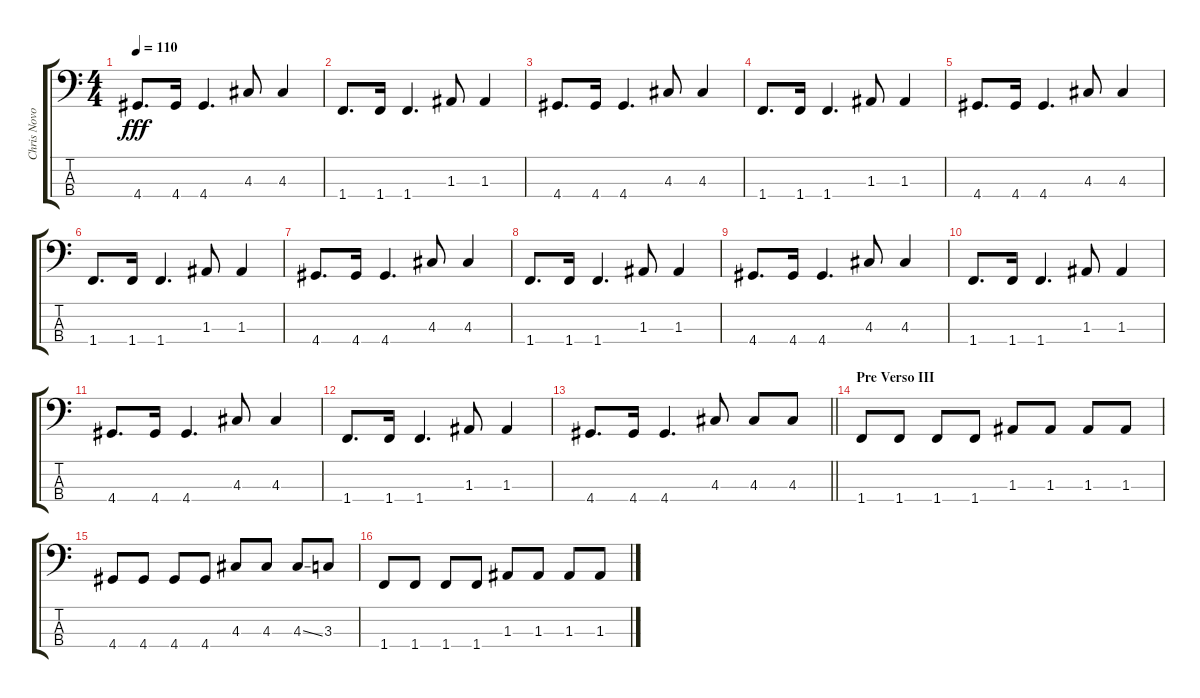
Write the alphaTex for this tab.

\track ("Chris Novoselic (Bajo)" "Chris Novo") {instrument electricbassfinger}
\staff {score tabs}
\tuning (G2 D2 A1 E1) {hide}
\ts (4 4)
\tempo 110
\clef f4
\ks c
4.4.8{d dy fff} 4.4.16 4.4.4{d} 4.3.8 4.3.4 |
1.4.8{d} 1.4.16 1.4.4{d} 1.3.8 1.3.4 |
4.4.8{d} 4.4.16 4.4.4{d} 4.3.8 4.3.4 |
1.4.8{d} 1.4.16 1.4.4{d} 1.3.8 1.3.4 |
4.4.8{d} 4.4.16 4.4.4{d} 4.3.8 4.3.4 |
1.4.8{d} 1.4.16 1.4.4{d} 1.3.8 1.3.4 |
4.4.8{d} 4.4.16 4.4.4{d} 4.3.8 4.3.4 |
1.4.8{d} 1.4.16 1.4.4{d} 1.3.8 1.3.4 |
4.4.8{d} 4.4.16 4.4.4{d} 4.3.8 4.3.4 |
1.4.8{d} 1.4.16 1.4.4{d} 1.3.8 1.3.4 |
4.4.8{d} 4.4.16 4.4.4{d} 4.3.8 4.3.4 |
1.4.8{d} 1.4.16 1.4.4{d} 1.3.8 1.3.4 |
\barLineRight lightlight
4.4.8{d} 4.4.16 4.4.4{d} 4.3.8 4.3.8 4.3.8 |
\section ("" "Pre Verso III")
1.4.8 1.4.8 1.4.8 1.4.8 1.3.8 1.3.8 1.3.8 1.3.8 |
4.4.8 4.4.8 4.4.8 4.4.8 4.3.8 4.3.8 4.3{ss}.8 3.3.8 |
1.4.8 1.4.8 1.4.8 1.4.8 1.3.8 1.3.8 1.3.8 1.3.8
